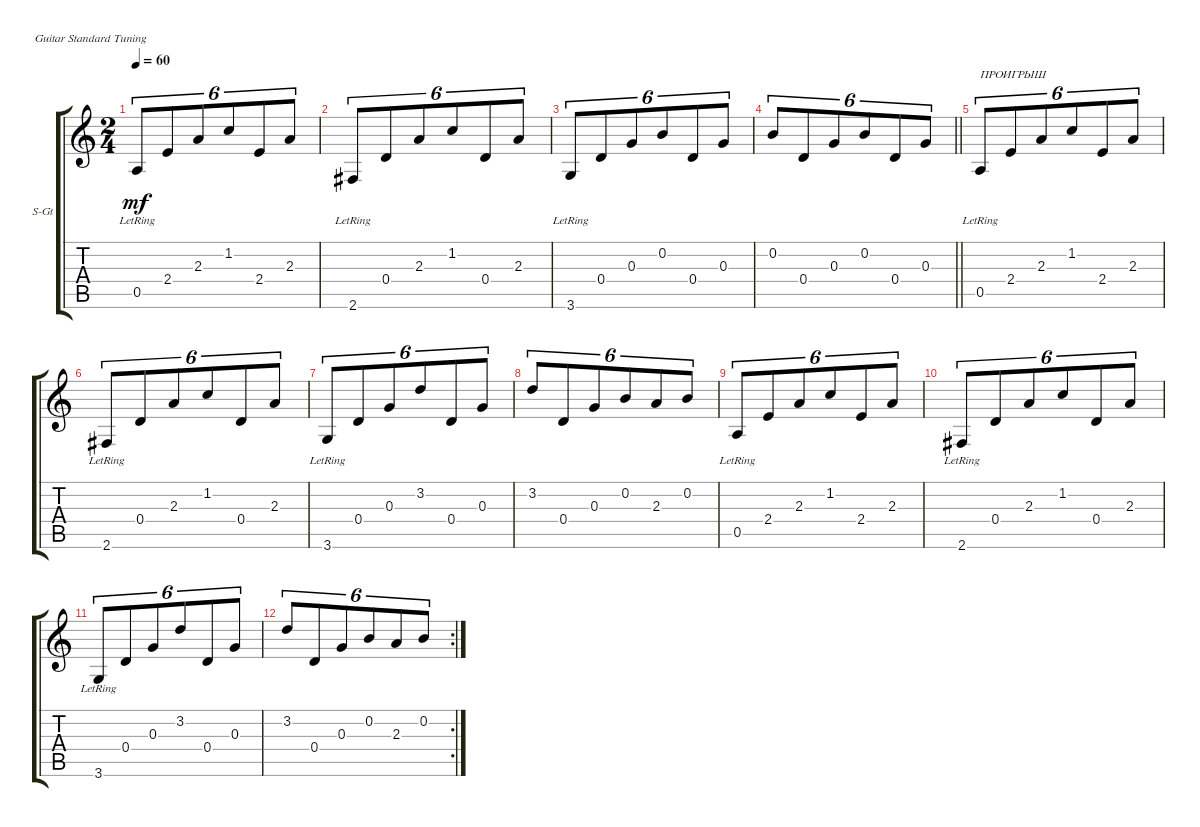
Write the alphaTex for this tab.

\defaultSystemsLayout 4
\bracketExtendMode groupsimilarinstruments
\firstSystemTrackNameOrientation horizontal
\otherSystemsTrackNameOrientation horizontal
\track ("Steel Guitar" "S-Gt") {instrument acousticguitarsteel}
\staff {score tabs}
\tuning (E4 B3 G3 D3 A2 E2)
\ts (2 4)
\tempo 60
\clef g2
\ks c
0.5{lr}.8{tu (6 4) dy mf} 2.4.8{tu (6 4)} 2.3.8{tu (6 4)} 1.2.8{tu (6 4)} 2.4.8{tu (6 4)} 2.3.8{tu (6 4)} |
2.6{lr}.8{tu (6 4)} 0.4.8{tu (6 4)} 2.3.8{tu (6 4)} 1.2.8{tu (6 4)} 0.4.8{tu (6 4)} 2.3.8{tu (6 4)} |
3.6{lr}.8{tu (6 4)} 0.4.8{tu (6 4)} 0.3.8{tu (6 4)} 0.2.8{tu (6 4)} 0.4.8{tu (6 4)} 0.3.8{tu (6 4)} |
\barLineRight lightlight
0.2.8{tu (6 4)} 0.4.8{tu (6 4)} 0.3.8{tu (6 4)} 0.2.8{tu (6 4)} 0.4.8{tu (6 4)} 0.3.8{tu (6 4)} |
0.5{lr}.8{tu (6 4) txt "ПРОИГРЫШ"} 2.4.8{tu (6 4)} 2.3.8{tu (6 4)} 1.2.8{tu (6 4)} 2.4.8{tu (6 4)} 2.3.8{tu (6 4)} |
2.6{lr}.8{tu (6 4)} 0.4.8{tu (6 4)} 2.3.8{tu (6 4)} 1.2.8{tu (6 4)} 0.4.8{tu (6 4)} 2.3.8{tu (6 4)} |
3.6{lr}.8{tu (6 4)} 0.4.8{tu (6 4)} 0.3.8{tu (6 4)} 3.2.8{tu (6 4)} 0.4.8{tu (6 4)} 0.3.8{tu (6 4)} |
3.2.8{tu (6 4)} 0.4.8{tu (6 4)} 0.3.8{tu (6 4)} 0.2.8{tu (6 4)} 2.3.8{tu (6 4)} 0.2.8{tu (6 4)} |
0.5{lr}.8{tu (6 4)} 2.4.8{tu (6 4)} 2.3.8{tu (6 4)} 1.2.8{tu (6 4)} 2.4.8{tu (6 4)} 2.3.8{tu (6 4)} |
2.6{lr}.8{tu (6 4)} 0.4.8{tu (6 4)} 2.3.8{tu (6 4)} 1.2.8{tu (6 4)} 0.4.8{tu (6 4)} 2.3.8{tu (6 4)} |
3.6{lr}.8{tu (6 4)} 0.4.8{tu (6 4)} 0.3.8{tu (6 4)} 3.2.8{tu (6 4)} 0.4.8{tu (6 4)} 0.3.8{tu (6 4)} |
\rc 2
3.2.8{tu (6 4)} 0.4.8{tu (6 4)} 0.3.8{tu (6 4)} 0.2.8{tu (6 4)} 2.3.8{tu (6 4)} 0.2.8{tu (6 4)}
